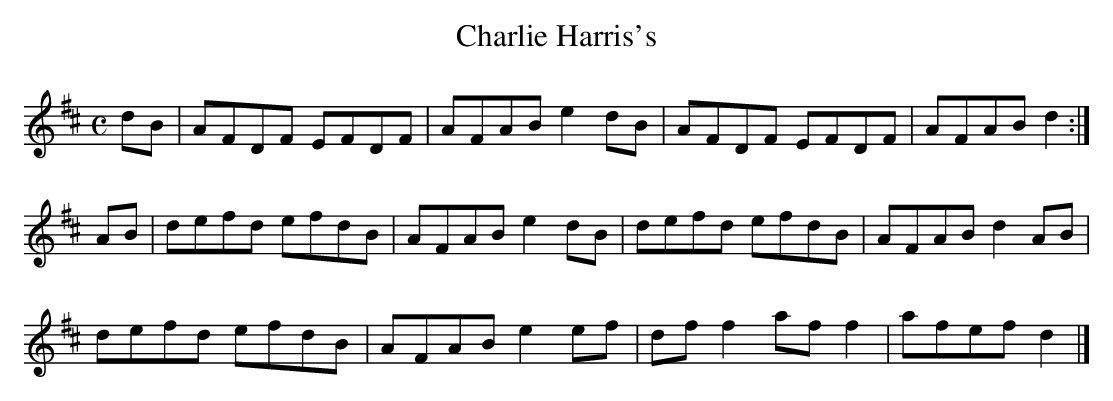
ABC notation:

X:1
T:Charlie Harris's
M:C
L:1/8
K:D Major
dB|AFDF EFDF|AFAB e2dB|AFDF EFDF|AFAB d2:|!
AB|defd efdB|AFAB e2dB|defd efdB|AFAB d2AB|!
defd efdB|AFAB e2ef|dff2 aff2|afef d2|]!
